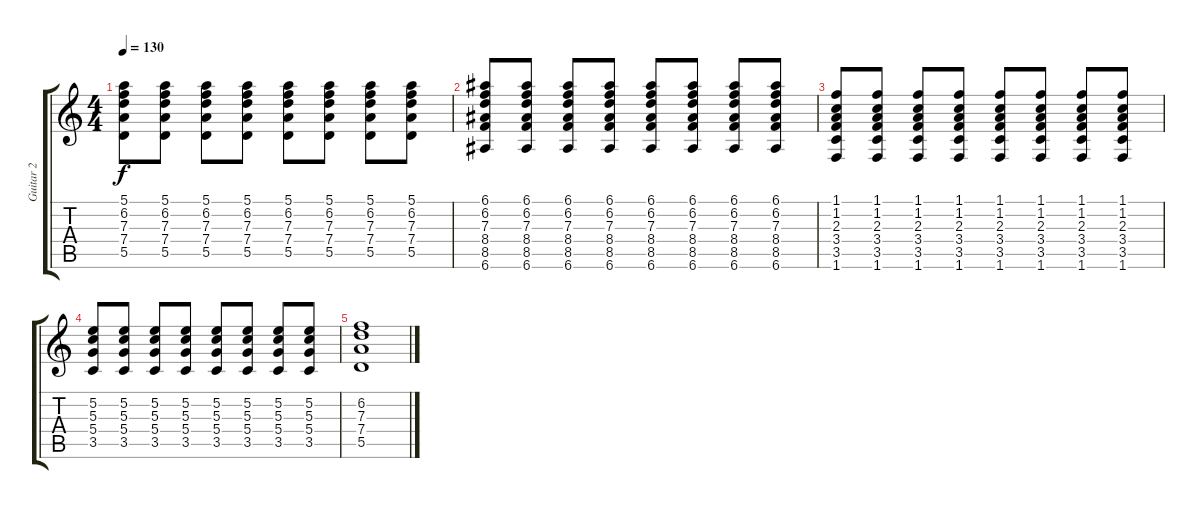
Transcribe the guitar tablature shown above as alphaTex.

\track ("Guitar 2" "Guitar 2") {instrument electricguitarclean}
\staff {score tabs}
\tuning (E4 B3 G3 D3 A2 E2) {hide}
\ts (4 4)
\tempo 130
\clef g2
\ks c
(5.1 6.2 7.3 7.4 5.5).8{dy f} (5.1 6.2 7.3 7.4 5.5).8 (5.1 6.2 7.3 7.4 5.5).8 (5.1 6.2 7.3 7.4 5.5).8 (5.1 6.2 7.3 7.4 5.5).8 (5.1 6.2 7.3 7.4 5.5).8 (5.1 6.2 7.3 7.4 5.5).8 (5.1 6.2 7.3 7.4 5.5).8 |
(6.1 6.2 7.3 8.4 8.5 6.6).8 (6.1 6.2 7.3 8.4 8.5 6.6).8 (6.1 6.2 7.3 8.4 8.5 6.6).8 (6.1 6.2 7.3 8.4 8.5 6.6).8 (6.1 6.2 7.3 8.4 8.5 6.6).8 (6.1 6.2 7.3 8.4 8.5 6.6).8 (6.1 6.2 7.3 8.4 8.5 6.6).8 (6.1 6.2 7.3 8.4 8.5 6.6).8 |
(1.1 1.2 2.3 3.4 3.5 1.6).8 (1.1 1.2 2.3 3.4 3.5 1.6).8 (1.1 1.2 2.3 3.4 3.5 1.6).8 (1.1 1.2 2.3 3.4 3.5 1.6).8 (1.1 1.2 2.3 3.4 3.5 1.6).8 (1.1 1.2 2.3 3.4 3.5 1.6).8 (1.1 1.2 2.3 3.4 3.5 1.6).8 (1.1 1.2 2.3 3.4 3.5 1.6).8 |
(5.2 5.3 5.4 3.5).8 (5.2 5.3 5.4 3.5).8 (5.2 5.3 5.4 3.5).8 (5.2 5.3 5.4 3.5).8 (5.2 5.3 5.4 3.5).8 (5.2 5.3 5.4 3.5).8 (5.2 5.3 5.4 3.5).8 (5.2 5.3 5.4 3.5).8 |
(6.2 7.3 7.4 5.5).1
